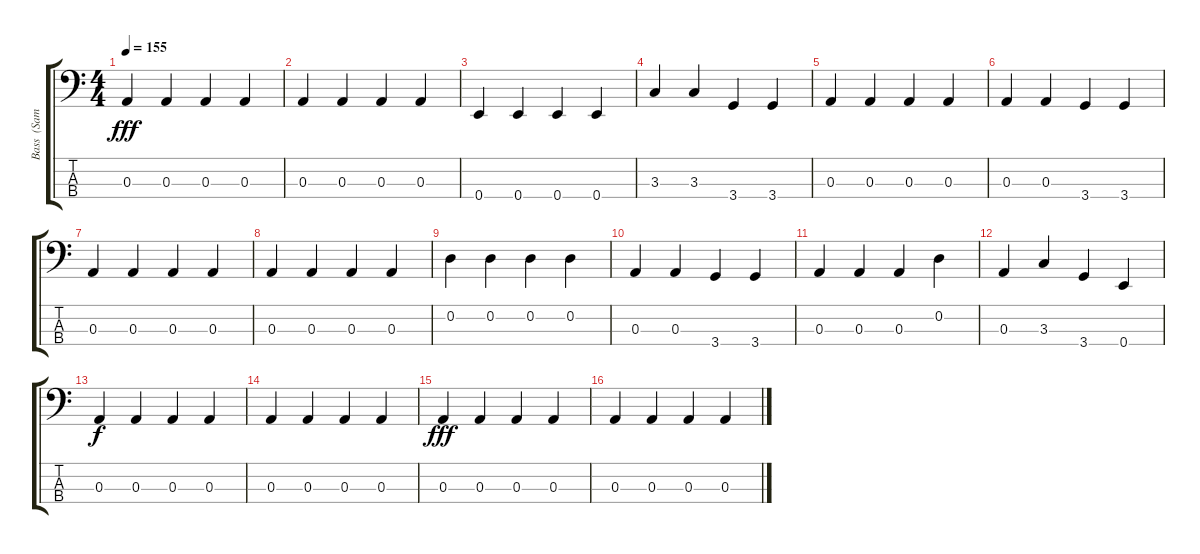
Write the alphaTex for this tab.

\track ("Bass  (Sami)" "Bass  (Sam") {instrument electricbassfinger}
\staff {score tabs}
\tuning (G2 D2 A1 E1) {hide}
\ts (4 4)
\tempo 155
\clef f4
\ks c
0.3.4{dy fff} 0.3.4 0.3.4 0.3.4 |
0.3.4 0.3.4 0.3.4 0.3.4 |
0.4.4 0.4.4 0.4.4 0.4.4 |
3.3.4 3.3.4 3.4.4 3.4.4 |
0.3.4 0.3.4 0.3.4 0.3.4 |
0.3.4 0.3.4 3.4.4 3.4.4 |
0.3.4 0.3.4 0.3.4 0.3.4 |
0.3.4 0.3.4 0.3.4 0.3.4 |
0.2.4 0.2.4 0.2.4 0.2.4 |
0.3.4 0.3.4 3.4.4 3.4.4 |
0.3.4 0.3.4 0.3.4 0.2.4 |
0.3.4 3.3.4 3.4.4 0.4.4 |
0.3.4{dy f} 0.3.4 0.3.4 0.3.4 |
0.3.4 0.3.4 0.3.4 0.3.4 |
0.3.4{dy fff} 0.3.4 0.3.4 0.3.4 |
0.3.4 0.3.4 0.3.4 0.3.4
